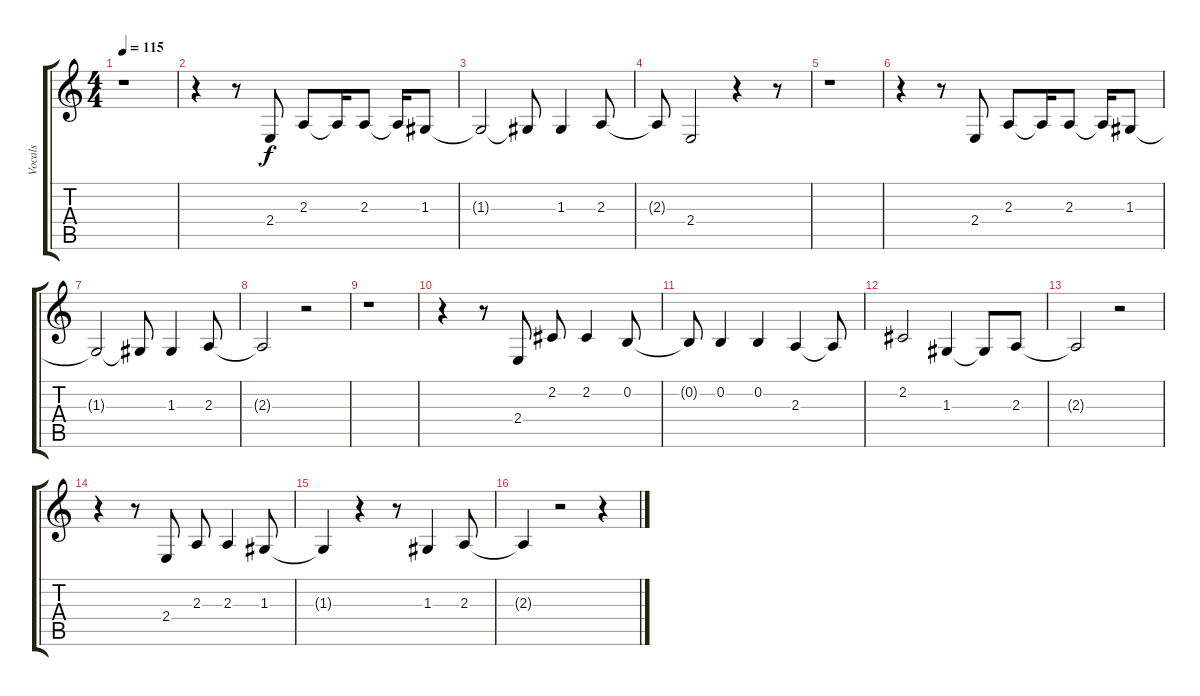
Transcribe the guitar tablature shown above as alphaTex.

\track ("Vocals" "Vocals") {instrument lead6voice}
\staff {score tabs}
\tuning (E4 B3 G3 D3 A2 D2) {hide}
\ts (4 4)
\tempo 115
\clef g2
\ks c
r.1{dy f} |
r.4 r.8 2.4.8 2.3.8 2.3{t}.16 2.3.8 2.3{t}.16 1.3.8 |
1.3{t}.2 1.3{t}.8 1.3.4 2.3.8 |
2.3{t}.8 2.4.2 r.4 r.8 |
r.1 |
r.4 r.8 2.4.8 2.3.8 2.3{t}.16 2.3.8 2.3{t}.16 1.3.8 |
1.3{t}.2 1.3{t}.8 1.3.4 2.3.8 |
2.3{t}.2 r.2 |
r.1 |
r.4 r.8 2.4.8 2.2.8 2.2.4 0.2.8 |
0.2{t}.8 0.2.4 0.2.4 2.3.4 2.3{t}.8 |
2.2.2 1.3.4 1.3{t}.8 2.3.8 |
2.3{t}.2 r.2 |
r.4 r.8 2.4.8 2.3.8 2.3.4 1.3.8 |
1.3{t}.4 r.4 r.8 1.3.4 2.3.8 |
2.3{t}.4 r.2 r.4
